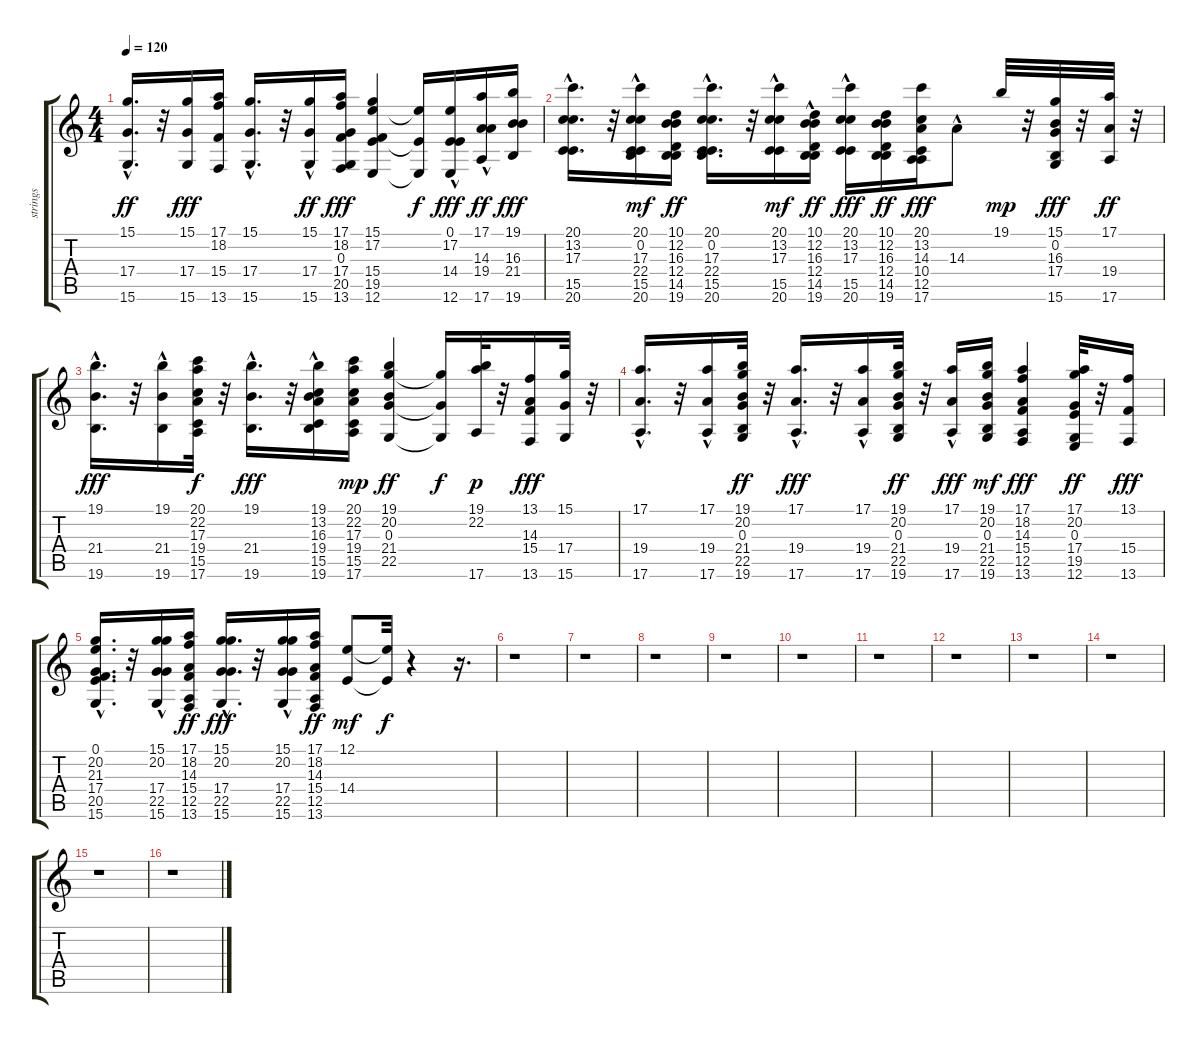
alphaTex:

\track ("strings" "strings") {instrument choiraahs}
\staff {score tabs}
\tuning (E4 B3 G3 D3 A2 E2) {hide}
\ts (4 4)
\tempo 120
\clef g2
\ks c
(15.1{hac} 17.4{hac} 15.6{hac}).16{d dy ff} r.32 (15.1 17.4 15.6).16{dy fff} (17.1 18.2 15.4 13.6).16 (15.1{hac} 17.4{hac} 15.6{hac}).16{d} r.32 (15.1{hac} 17.4 15.6).16{dy ff} (17.1 18.2 0.3 17.4 20.5 13.6).16{dy fff} (15.1 17.2 15.4 19.5 12.6).4 (17.2{t} 19.5{t} 12.6{t}).16{dy f} (0.1{hac} 17.2 14.4{hac} 12.6).16{dy fff} (17.1{hac} 14.3 19.4 17.6).16{dy ff} (19.1 16.3 21.4 19.6).16{dy fff} |
(20.1{hac} 13.2{hac} 17.3{hac} 15.5{hac} 20.6{hac}).16{d} r.32 (20.1 0.2 17.3{hac} 22.4{hac} 15.5{hac} 20.6{hac}).16{dy mf} (10.1 12.2 16.3 12.4 14.5 19.6).16{dy ff} (20.1{hac} 0.2 17.3{hac} 22.4{hac} 15.5{hac} 20.6{hac}).16{d} r.32 (20.1 13.2{hac} 17.3{hac} 15.5 20.6).16{dy mf} (10.1 12.2 16.3 12.4 14.5{hac} 19.6{hac}).16{dy ff} (20.1 13.2{hac} 17.3{hac} 15.5 20.6).16{dy fff} (10.1 12.2 16.3 12.4 14.5 19.6).16{dy ff} (20.1 13.2 14.3 10.4 12.5 17.6).16{dy fff} 14.3{hac}.8 19.1.32{dy mp} r.32 (15.1 0.2 16.3 17.4 15.6).32{dy fff} r.32 (17.1 19.4 17.6).32{dy ff} r.32 |
(19.1 21.4{hac} 19.6{hac}).16{d dy fff} r.32 (19.1 21.4 19.6{hac}).16 (20.1 22.2 17.3 19.4 15.5 17.6).32{dy f} r.32 (19.1{hac} 21.4{hac} 19.6{hac}).16{d dy fff} r.32 (19.1 13.2 16.3{hac} 19.4 15.5 19.6).16 (20.1 22.2 17.3 19.4 15.5 17.6).16{dy mp} (19.1 20.2 0.3 21.4 22.5).4{dy ff} (20.2{t} 0.3{t} 22.5{t}).16{dy f} (19.1 22.2 17.6).32{dy p} r.32 (13.1 14.3 15.4 13.6).16{dy fff} (15.1 17.4 15.6).32 r.32 |
(17.1{hac} 19.4{hac} 17.6{hac}).16{d} r.32 (17.1{hac} 19.4{hac} 17.6{hac}).16 (19.1 20.2 0.3 21.4 22.5 19.6).32{dy ff} r.32 (17.1{hac} 19.4{hac} 17.6{hac}).16{d dy fff} r.32 (17.1 19.4{hac} 17.6{hac}).16 (19.1 20.2 0.3 21.4 22.5 19.6).32{dy ff} r.32 (17.1 19.4 17.6{hac}).16{dy fff} (19.1 20.2 0.3 21.4 22.5 19.6).16{dy mf} (17.1 18.2 14.3 15.4 12.5 13.6).4{dy fff} (17.1 20.2 0.3 17.4 19.5 12.6).32{dy ff} r.32 (13.1 15.4 13.6).16{dy fff} |
(0.1 20.2{hac} 21.3 17.4{hac} 20.5 15.6{hac}).16{d} r.32 (15.1 20.2 17.4 22.5 15.6{hac}).16 (17.1 18.2 14.3 15.4 12.5 13.6).16{dy ff} (15.1{hac} 20.2{hac} 17.4{hac} 22.5{hac} 15.6{hac}).16{d dy fff} r.32 (15.1 20.2 17.4{hac} 22.5{hac} 15.6).16 (17.1 18.2 14.3 15.4 12.5 13.6).16{dy ff} (12.1 14.4).8{dy mf} (12.1{t} 14.4{t}).32{dy f} r.4 r.16{d} |
r.1 |
r.1 |
r.1 |
r.1 |
r.1 |
r.1 |
r.1 |
r.1 |
r.1 |
r.1 |
r.1
